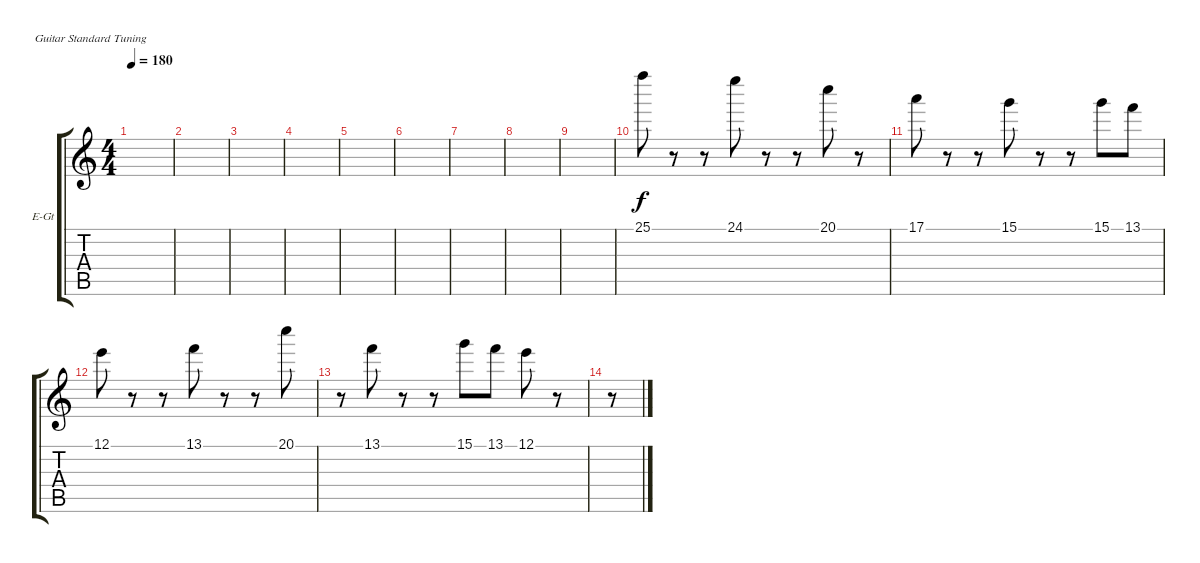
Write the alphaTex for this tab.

\bracketExtendMode groupsimilarinstruments
\firstSystemTrackNameOrientation horizontal
\otherSystemsTrackNameOrientation horizontal
\track ("Electric Guitar" "E-Gt") {instrument electricguitarclean}
\staff {score tabs}
\tuning (E4 B3 G3 D3 A2 E2)
\ts (4 4)
\tempo 180
\clef g2
\scale
0.487395
\ks c
|
\scale
0.256303 |
\scale
0.256303 |
\scale
0.333333 |
\scale
0.333333 |
\scale
0.333333 |
\scale
0.333333 |
\scale
0.333333 |
\scale
0.333333 |
\scale
0.333333 25.1.8 r.8 r.8 24.1.8 r.8 r.8 20.1.8 r.8 |
\scale
0.333333 17.1.8 r.8 r.8 15.1.8 r.8 r.8 15.1.8 13.1.8 |
\scale
0.333333 12.1.8 r.8 r.8 13.1.8 r.8 r.8 20.1.8 |
\scale
0.333333 r.8 13.1.8 r.8 r.8 15.1.8 13.1.8 12.1.8 r.8 |
\scale
0.333333 r.8 |
\scale
0.333333 |
\scale
0.333333
